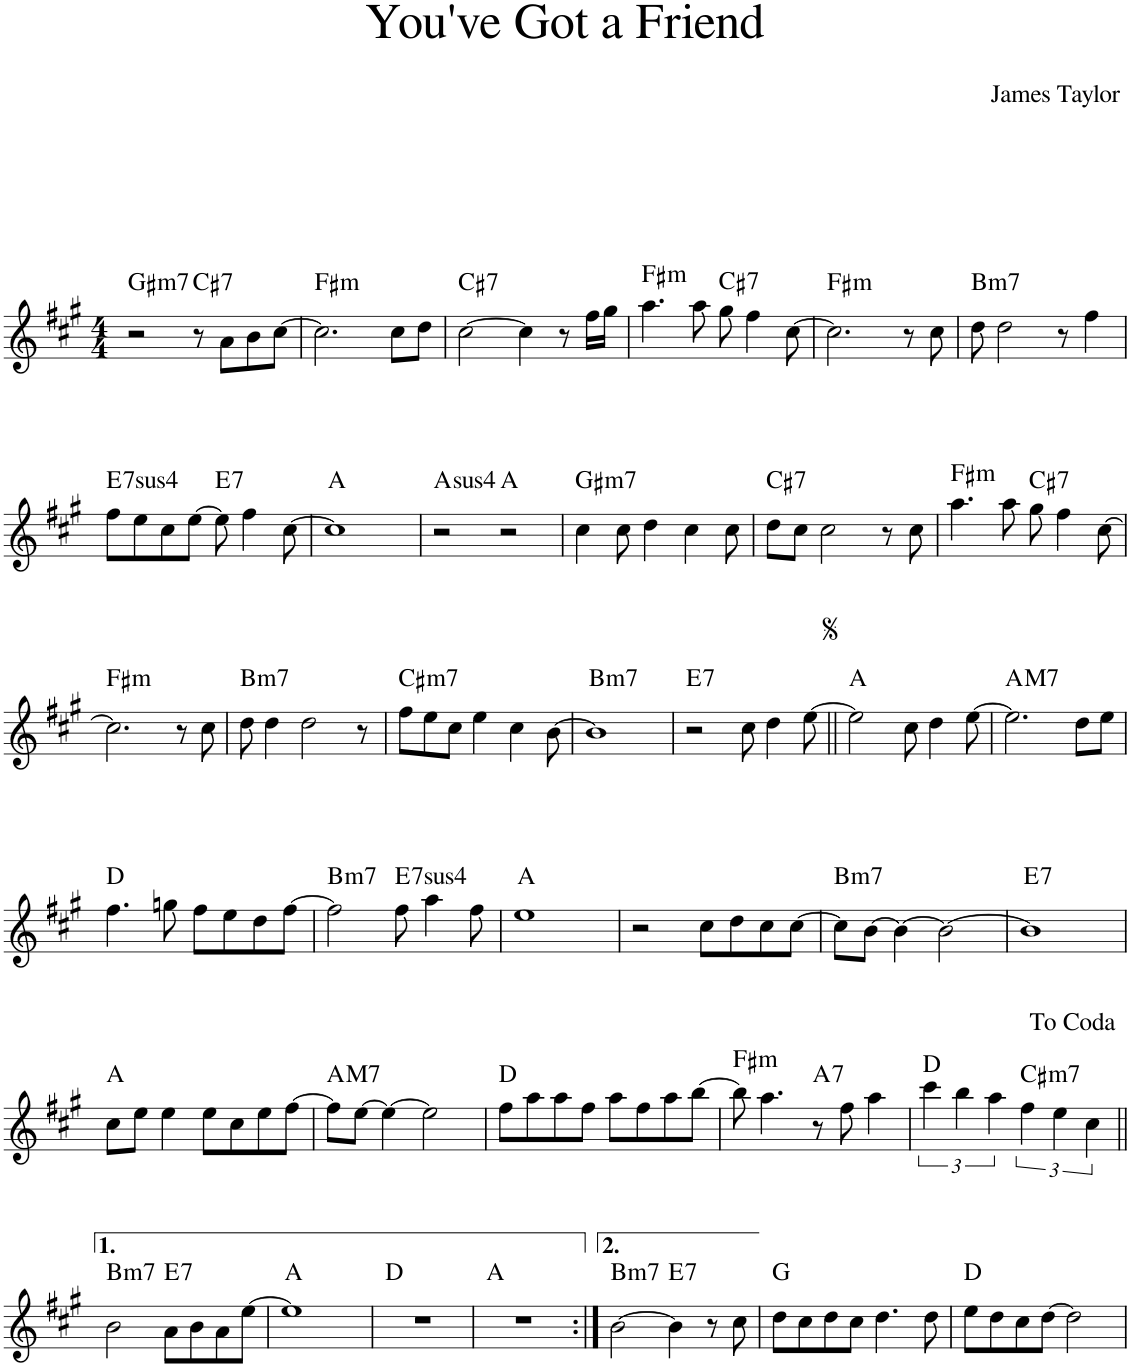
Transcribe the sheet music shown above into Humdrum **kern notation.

**kern	**harte
*part1	*part1
*staff1	*
*I"Piano	*
*I'Pno.	*
*clefG2	*
*k[f#c#g#]	*
*M4/4	*
=1	=1
!	!LO:H:kt=m7
2r	G#:min7
!	!LO:H:kt=7
8r	C#:7
8a\L	.
8b\	.
[8cc#\J	.
=2	=2
!	!LO:H:kt=m
2.cc#\]	F#:min
8cc#\L	.
8dd\J	.
=3	=3
!	!LO:H:kt=7
[2cc#\	C#:7
4cc#\]	.
8r	.
16ff#\LL	.
16gg#\JJ	.
=4	=4
!	!LO:H:kt=m
4.aa\	F#:min
8aa\	.
!	!LO:H:kt=7
8gg#\	C#:7
4ff#\	.
[8cc#\	.
=5	=5
!	!LO:H:kt=m
2.cc#\]	F#:min
8r	.
8cc#\	.
=6	=6
!	!LO:H:kt=m7
8dd\	B:min7
2dd\	.
8r	.
4ff#\	.
!!LO:LB:g=z
=7	=7
!	!LO:H:kt=74
8ff#\L	E:sus4(7)
8ee\	.
8cc#\	.
[8ee\J	.
!	!LO:H:kt=7
8ee\]	E:7
4ff#\	.
[8cc#\	.
=8	=8
1cc#]	A:maj
=9	=9
!	!LO:H:kt=4
2r	A:sus4
2r	A:maj
=10	=10
!	!LO:H:kt=m7
4cc#\	G#:min7
8cc#\	.
4dd\	.
4cc#\	.
8cc#\	.
=11	=11
!	!LO:H:kt=7
8dd\L	C#:7
8cc#\J	.
2cc#\	.
8r	.
8cc#\	.
=12	=12
!	!LO:H:kt=m
4.aa\	F#:min
8aa\	.
!	!LO:H:kt=7
8gg#\	C#:7
4ff#\	.
[8cc#\	.
!!LO:LB:g=z
=13	=13
!	!LO:H:kt=m
2.cc#\]	F#:min
8r	.
8cc#\	.
=14	=14
!	!LO:H:kt=m7
8dd\	B:min7
4dd\	.
2dd\	.
8r	.
=15	=15
!	!LO:H:kt=m7
8ff#\L	C#:min7
8ee\	.
8cc#\J	.
4ee\	.
4cc#\	.
[8b\	.
=16	=16
!	!LO:H:kt=m7
1b]	B:min7
=17	=17
!	!LO:H:kt=7
2r	E:7
8cc#\	.
4dd\	.
[8ee\	.
=18||	=18||
2ee\]	A:maj
8cc#\	.
4dd\	.
[8ee\	.
=19	=19
!	!LO:H:kt=M7
2.ee\]	A:maj7
8dd\L	.
8ee\J	.
!!LO:LB:g=z
=20	=20
4.ff#\	D:maj
8ggn\	.
8ff#\L	.
8ee\	.
8dd\	.
[8ff#\J	.
=21	=21
!	!LO:H:kt=m7
2ff#\]	B:min7
!	!LO:H:kt=74
8ff#\	E:sus4(7)
4aa\	.
8ff#\	.
=22	=22
1ee	A:maj
=23	=23
2r	.
8cc#\L	.
8dd\	.
8cc#\	.
[8cc#\J	.
=24	=24
!	!LO:H:kt=m7
8cc#\L]	B:min7
[8b\J	.
4b\_	.
2b\_	.
=25	=25
!	!LO:H:kt=7
1b]	E:7
!!LO:LB:g=z
=26	=26
8cc#\L	A:maj
8ee\J	.
4ee\	.
8ee\L	.
8cc#\	.
8ee\	.
[8ff#\J	.
=27	=27
!	!LO:H:kt=M7
8ff#\L]	A:maj7
[8ee\J	.
4ee\_	.
2ee\]	.
=28	=28
8ff#\L	D:maj
8aa\	.
8aa\	.
8ff#\J	.
8aa\L	.
8ff#\	.
8aa\	.
[8bb\J	.
=29	=29
!	!LO:H:kt=m
8bb\]	F#:min
4.aa\	.
!	!LO:H:kt=7
8r	A:7
8ff#\	.
4aa\	.
=30	=30
6ccc#\	D:maj
6bb\	.
6aa\	.
!	!LO:H:kt=m7
6ff#\	C#:min7
6ee\	.
6cc#\	.
!!LO:LB:g=z
=31||	=31||
!	!LO:H:kt=m7
2b\	B:min7
!	!LO:H:kt=7
8a\L	E:7
8b\	.
8a\	.
[8ee\J	.
=32	=32
1ee]	A:maj
=33	=33
1r	D:maj
=34	=34
1r	A:maj
=35:|!	=35:|!
!	!LO:H:kt=m7
[2b\	B:min7
!	!LO:H:kt=7
4b\]	E:7
8r	.
8cc#\	.
=36	=36
8dd\L	G:maj
8cc#\	.
8dd\	.
8cc#\J	.
4.dd\	.
8dd\	.
=37	=37
8ee\L	D:maj
8dd\	.
8cc#\	.
[8dd\J	.
2dd\]	.
=	=
*-	*-
